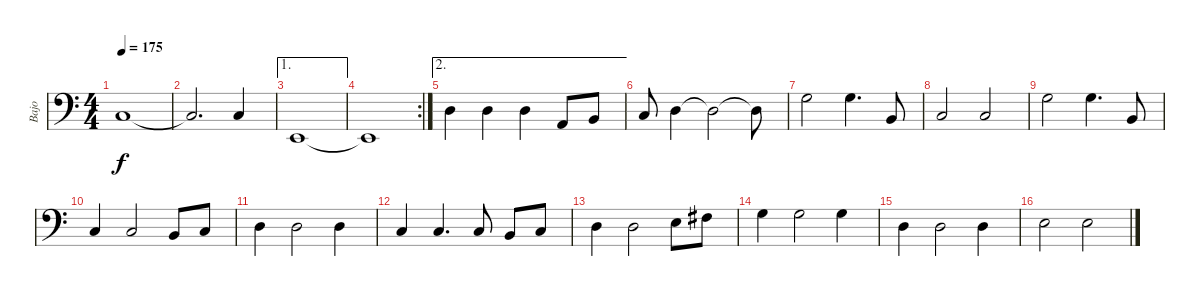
\track ("Bajo" "Bajo") {instrument acousticbass}
\staff {score}
\tuning (G2 D2 A1 E1) {hide}
\ts (4 4)
\tempo 175
\clef f4
\ks c
3.3.1{dy f} |
3.3{t}.2{d} 3.3.4 |
\ae 1
0.4.1 |
\rc 2
0.4{t}.1 |
\ae 2
0.2.4 0.2.4 0.2.4 0.3.8 2.3.8 |
3.3.8 0.2.4 0.2{t}.2 0.2{t}.8 |
5.2.2 5.2.4{d} 2.3.8 |
3.3.2 3.3.2 |
0.1.2 0.1.4{d} 2.3.8 |
3.3.4 3.3.2 2.3.8 3.3.8 |
5.3.4 0.2.2 0.2.4 |
3.3.4 3.3.4{d} 3.3.8 2.3.8 3.3.8 |
0.2.4 0.2.2 2.2.8 4.2.8 |
0.1.4 0.1.2 0.1.4 |
0.2.4 0.2.2 0.2.4 |
2.2.2 2.2.2
